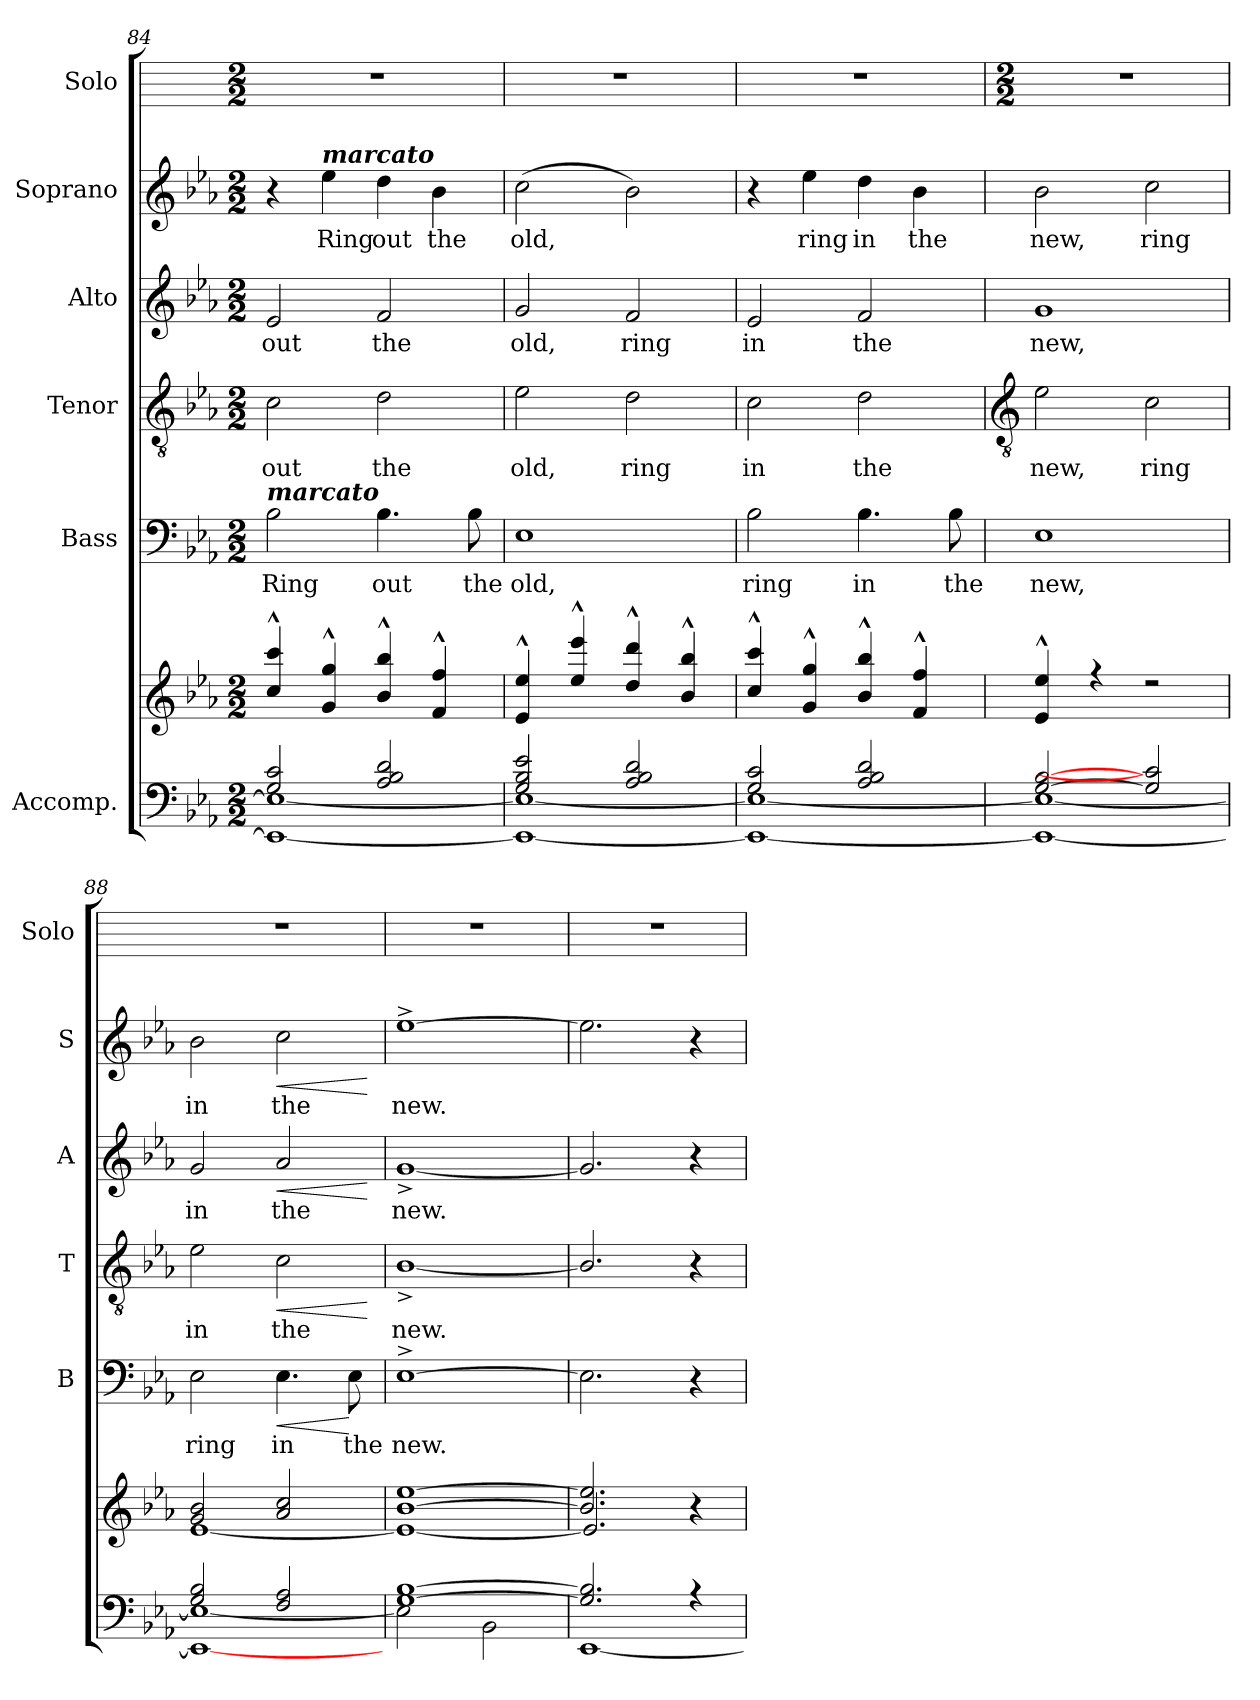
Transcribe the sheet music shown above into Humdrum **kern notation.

**kern	**kern	**kern	**text	**dynam	**kern	**text	**dynam	**kern	**text	**dynam	**kern	**text	**dynam	**kern
*part6	*part6	*part5	*part5	*part5	*part4	*part4	*part4	*part3	*part3	*part3	*part2	*part2	*part2	*part1
*staff7	*staff6	*staff5	*staff5	*staff5	*staff4	*staff4	*staff4	*staff3	*staff3	*staff3	*staff2	*staff2	*staff2	*staff1
*I"Accomp.	*	*I"Bass	*	*	*I"Tenor	*	*	*I"Alto	*	*	*I"Soprano	*	*	*I"Solo
*	*	*I'B	*	*	*I'T	*	*	*I'A	*	*	*I'S	*	*	*I'Solo
*clefF4	*clefG2	*clefF4	*	*	*clefGv2	*	*	*clefG2	*	*	*clefG2	*	*	*
*k[b-e-a-]	*k[b-e-a-]	*k[b-e-a-]	*	*	*k[b-e-a-]	*	*	*k[b-e-a-]	*	*	*k[b-e-a-]	*	*	*
*E-:	*E-:	*E-:	*	*	*E-:	*	*	*E-:	*	*	*E-:	*	*	*
*M2/2	*M2/2	*M2/2	*	*	*M2/2	*	*	*M2/2	*	*	*M2/2	*	*	*M2/2
=84	=84	=84	=84	=84	=84	=84	=84	=84	=84	=84	=84	=84	=84	=84
*^	*^	*	*	*	*	*	*	*	*	*	*	*	*	*
!	!	!	!	!LO:TX:a:Bi:t=marcato	!	!	!	!	!	!	!	!	!	!	!	!
!	!	!	!	!	!LO:LY:b	!	!	!LO:LY:b	!	!	!LO:LY:b	!	!	!	!	!
2G/ 2c/	1EE-\_ 1E-\_	4cc^^ 4ccc^^	1ryy	2B-	Ring	.	2c	out	.	2e-	out	.	4r	.	.	1r
!	!	!	!	!	!	!	!	!	!	!	!	!	!LO:TX:a:Bi:t=marcato	!	!	!
!	!	!	!	!	!	!	!	!	!	!	!	!	!	!LO:LY:b	!	!
.	.	4g^^ 4gg^^	.	.	.	.	.	.	.	.	.	.	4ee-	Ring	.	.
!	!	!	!	!	!LO:LY:b	!	!	!LO:LY:b	!	!	!LO:LY:b	!	!	!LO:LY:b	!	!
2A-/ 2B-/ 2d/	.	4b-^^ 4bb-^^	.	4.B-	out	.	2d	the	.	2f	the	.	4dd	out	.	.
!	!	!	!	!	!	!	!	!	!	!	!	!	!	!LO:LY:b	!	!
.	.	4f^^ 4ff^^	.	.	.	.	.	.	.	.	.	.	4b-	the	.	.
!	!	!	!	!	!LO:LY:b	!	!	!	!	!	!	!	!	!	!	!
.	.	.	.	8B-	the	.	.	.	.	.	.	.	.	.	.	.
=85	=85	=85	=85	=85	=85	=85	=85	=85	=85	=85	=85	=85	=85	=85	=85	=85
!	!	!	!	!	!LO:LY:b	!	!	!LO:LY:b	!	!	!LO:LY:b	!	!	!LO:LY:b	!	!
2G/ 2B-/ 2e-/	1EE-\_ 1E-\_	4e-^^ 4ee-^^	1ryy	1E-	old,	.	2e-	old,	.	2g	old,	.	(>2cc	old,	.	1r
.	.	4ee-^^ 4eee-^^	.	.	.	.	.	.	.	.	.	.	.	.	.	.
!	!	!	!	!	!	!	!	!LO:LY:b	!	!	!LO:LY:b	!	!	!	!	!
2A-/ 2B-/ 2d/	.	4dd^^ 4ddd^^	.	.	.	.	2d	ring	.	2f	ring	.	2b-)	.	.	.
.	.	4b-^^ 4bb-^^	.	.	.	.	.	.	.	.	.	.	.	.	.	.
=86	=86	=86	=86	=86	=86	=86	=86	=86	=86	=86	=86	=86	=86	=86	=86	=86
!	!	!	!	!	!LO:LY:b	!	!	!LO:LY:b	!	!	!LO:LY:b	!	!	!	!	!
2G/ 2c/	1EE-\_ 1E-\_	4cc^^ 4ccc^^	1ryy	2B-	ring	.	2c	in	.	2e-	in	.	4r	.	.	1r
!	!	!	!	!	!	!	!	!	!	!	!	!	!	!LO:LY:b	!	!
.	.	4g^^ 4gg^^	.	.	.	.	.	.	.	.	.	.	4ee-	ring	.	.
!	!	!	!	!	!LO:LY:b	!	!	!LO:LY:b	!	!	!LO:LY:b	!	!	!LO:LY:b	!	!
2A-/ 2B-/ 2d/	.	4b-^^ 4bb-^^	.	4.B-	in	.	2d	the	.	2f	the	.	4dd	in	.	.
!	!	!	!	!	!	!	!	!	!	!	!	!	!	!LO:LY:b	!	!
.	.	4f^^ 4ff^^	.	.	.	.	.	.	.	.	.	.	4b-	the	.	.
!	!	!	!	!	!LO:LY:b	!	!	!	!	!	!	!	!	!	!	!
.	.	.	.	8B-	the	.	.	.	.	.	.	.	.	.	.	.
!!LO:LB:g=z
=87	=87	=87	=87	=87	=87	=87	=87	=87	=87	=87	=87	=87	=87	=87	=87	=87
*	*	*	*	*	*	*	*clefGv2	*	*	*	*	*	*	*	*	*
*	*	*	*	*	*	*	*	*	*	*	*	*	*	*	*	*M2/2
!	!	!	!	!	!LO:LY:b	!	!	!LO:LY:b	!	!	!LO:LY:b	!	!	!LO:LY:b	!	!
[2G/ [2B-/	1EE-\_ 1E-\_	4e-^^ 4ee-^^	1ryy	1E-	new,	.	2e-	new,	.	1g	new,	.	2b-	new,	.	1r
.	.	4r	.	.	.	.	.	.	.	.	.	.	.	.	.	.
!	!	!	!	!	!	!	!	!LO:LY:b	!	!	!	!	!	!LO:LY:b	!	!
2G/] 2c/]	.	2r	.	.	.	.	2c	ring	.	.	.	.	2cc	ring	.	.
=88	=88	=88	=88	=88	=88	=88	=88	=88	=88	=88	=88	=88	=88	=88	=88	=88
!	!	!	!	!	!LO:LY:b	!	!	!LO:LY:b	!	!	!LO:LY:b	!	!	!LO:LY:b	!	!
2G/ 2B-/	1EE-\_ 1E-\_	2g 2b-	[1e-\	2E-	ring	.	2e-	in	.	2g	in	.	2b-	in	.	1r
!	!	!	!	!	!LO:LY:b	!LO:HP:b	!	!LO:LY:b	!LO:HP:b	!	!LO:LY:b	!LO:HP:b	!	!LO:LY:b	!LO:HP:b	!
2F/ 2A-/	.	2a-/ 2cc/	.	4.E-	in	<	2c	the	<	2a-	the	<	2cc	the	<	.
!	!	!	!	!	!LO:LY:b	!	!	!	!	!	!	!	!	!	!	!
.	.	.	.	8E-	the	[	.	.	.	.	.	.	.	.	.	.
*v	*v	*	*	*	*	*	*	*	*	*	*	*	*	*	*	*
*	*v	*v	*	*	*	*	*	*	*	*	*	*	*	*	*
.	.	.	.	.	.	.	[	.	.	[	.	.	[	.
=89	=89	=89	=89	=89	=89	=89	=89	=89	=89	=89	=89	=89	=89	=89
*^	*^	*	*	*	*	*	*	*	*	*	*	*	*	*
!	!	!	!	!	!LO:LY:b	!	!	!LO:LY:b	!	!	!LO:LY:b	!	!	!LO:LY:b	!	!
[1G/ [1B-/	2E-\]	[1b- [1ee-	1e-\_	[1E-^	new.	.	[1B-^/	new.	.	[1g^	new.	.	[1ee-^	new.	.	1r
.	2BB-\	.	.	.	.	.	.	.	.	.	.	.	.	.	.	.
=90	=90	=90	=90	=90	=90	=90	=90	=90	=90	=90	=90	=90	=90	=90	=90	=90
2.G/] 2.B-/]	[1EE-\	2.b-/] 2.ee-/]	2.e-/]	2.E-]	.	.	2.B-/]	.	.	2.g]	.	.	2.ee-]	.	.	1r
4r	.	4r	4ryy	4r	.	.	4r	.	.	4r	.	.	4r	.	.	.
*v	*v	*	*	*	*	*	*	*	*	*	*	*	*	*	*	*
*	*v	*v	*	*	*	*	*	*	*	*	*	*	*	*	*
=	=	=	=	=	=	=	=	=	=	=	=	=	=	=
*-	*-	*-	*-	*-	*-	*-	*-	*-	*-	*-	*-	*-	*-	*-
